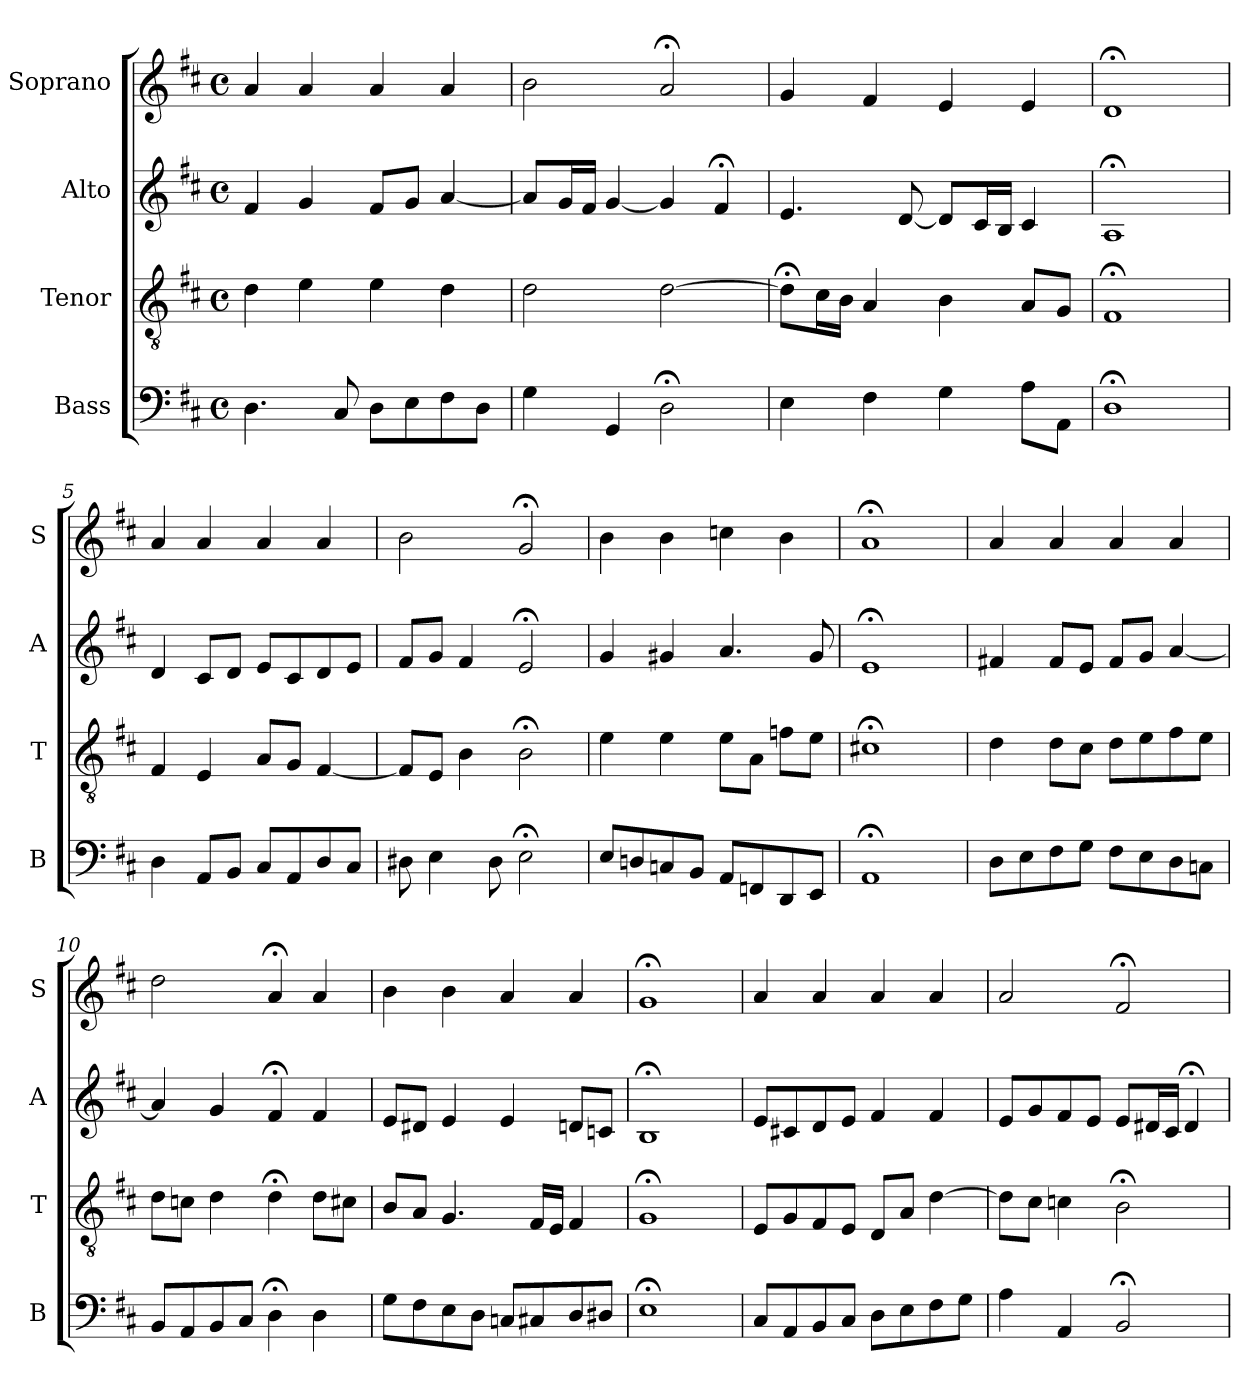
**kern	**kern	**kern	**kern
*part4	*part3	*part2	*part1
*staff4	*staff3	*staff2	*staff1
*I"Bass	*I"Tenor	*I"Alto	*I"Soprano
*I'B	*I'T	*I'A	*I'S
*clefF4	*clefGv2	*clefG2	*clefG2
*k[f#c#]	*k[f#c#]	*k[f#c#]	*k[f#c#]
*D:	*D:	*D:	*D:
*M4/4	*M4/4	*M4/4	*M4/4
*met(c)	*met(c)	*met(c)	*met(c)
*MM100	*MM100	*MM100	*MM100
=1	=1	=1	=1
4.D	4d	4f#	4a
.	4e	4g	4a
8C#	.	.	.
8DL	4e	8f#L	4a
8E	.	8gJ	.
8F#	4d	[4a	4a
8DJ	.	.	.
=2	=2	=2	=2
4G	2d	8aL]	2b
.	.	16gL	.
.	.	16f#JJ	.
4GG	.	[4g	.
2D;<	[2d	4g]	2a;<
.	.	4f#;<	.
=3	=3	=3	=3
4E	8d;<L]	4.e	4g
.	16c#L	.	.
.	16BJJ	.	.
4F#	4A	.	4f#
.	.	[8d	.
4G	4B	8dL]	4e
.	.	16c#L	.
.	.	16BJJ	.
8AL	8AL	4c#	4e
8AAJ	8GJ	.	.
=4	=4	=4	=4
1D;<	1F#;<	1A;<	1d;<
=5	=5	=5	=5
4D	4F#	4d	4a
8AAL	4E	8c#L	4a
8BBJ	.	8dJ	.
8C#L	8AL	8eL	4a
8AA	8GJ	8c#	.
8D	[4F#	8d	4a
8C#J	.	8eJ	.
=6	=6	=6	=6
8D#X	8F#L]	8f#L	2b
4E	8EJ	8gJ	.
.	4B	4f#	.
8D#	.	.	.
2E;<	2B;<	2e;<	2g;<
=7	=7	=7	=7
8EL	4e	4g	4b
8Dn	.	.	.
8Cn	4e	4g#X	4b
8BBJ	.	.	.
8AAL	8eL	4.a	4ccn
8FFn	8AJ	.	.
8DD	8fnL	.	4b
8EEJ	8eJ	8g#	.
=8	=8	=8	=8
1AA;<	1c#X;<	1e;<	1a;<
=9	=9	=9	=9
8DL	4d	4f#X	4a
8E	.	.	.
8F#	8dL	8f#L	4a
8GJ	8c#J	8eJ	.
8F#L	8dL	8f#L	4a
8E	8e	8gJ	.
8D	8f#	[4a	4a
8CnJ	8eJ	.	.
=10	=10	=10	=10
8BBL	8dL	4a]	2dd
8AA	8cnJ	.	.
8BB	4d	4g	.
8C#J	.	.	.
4D;<	4d;<	4f#;<	4a;<
4D	8dL	4f#	4a
.	8c#XJ	.	.
=11	=11	=11	=11
8GL	8BL	8eL	4b
8F#	8AJ	8d#XJ	.
8E	4.G	4e	4b
8DJ	.	.	.
8CnL	.	4e	4a
8C#X	16F#LL	.	.
.	16EJJ	.	.
8D	4F#	8dnL	4a
8D#XJ	.	8cnJ	.
=12	=12	=12	=12
1E;<	1G;<	1B;<	1g;<
=13	=13	=13	=13
8C#L	8EL	8eL	4a
8AA	8G	8c#X	.
8BB	8F#	8d	4a
8C#J	8EJ	8eJ	.
8DL	8DL	4f#	4a
8E	8AJ	.	.
8F#	[4d	4f#	4a
8GJ	.	.	.
=14	=14	=14	=14
4A	8dL]	8eL	2a
.	8c#J	8g	.
4AA	4cn	8f#	.
.	.	8eJ	.
2BB;<	2B;<	8eL	2f#;<
.	.	16d#XL	.
.	.	16c#JJ	.
.	.	4d#;<	.
=	=	=	=
*-	*-	*-	*-
